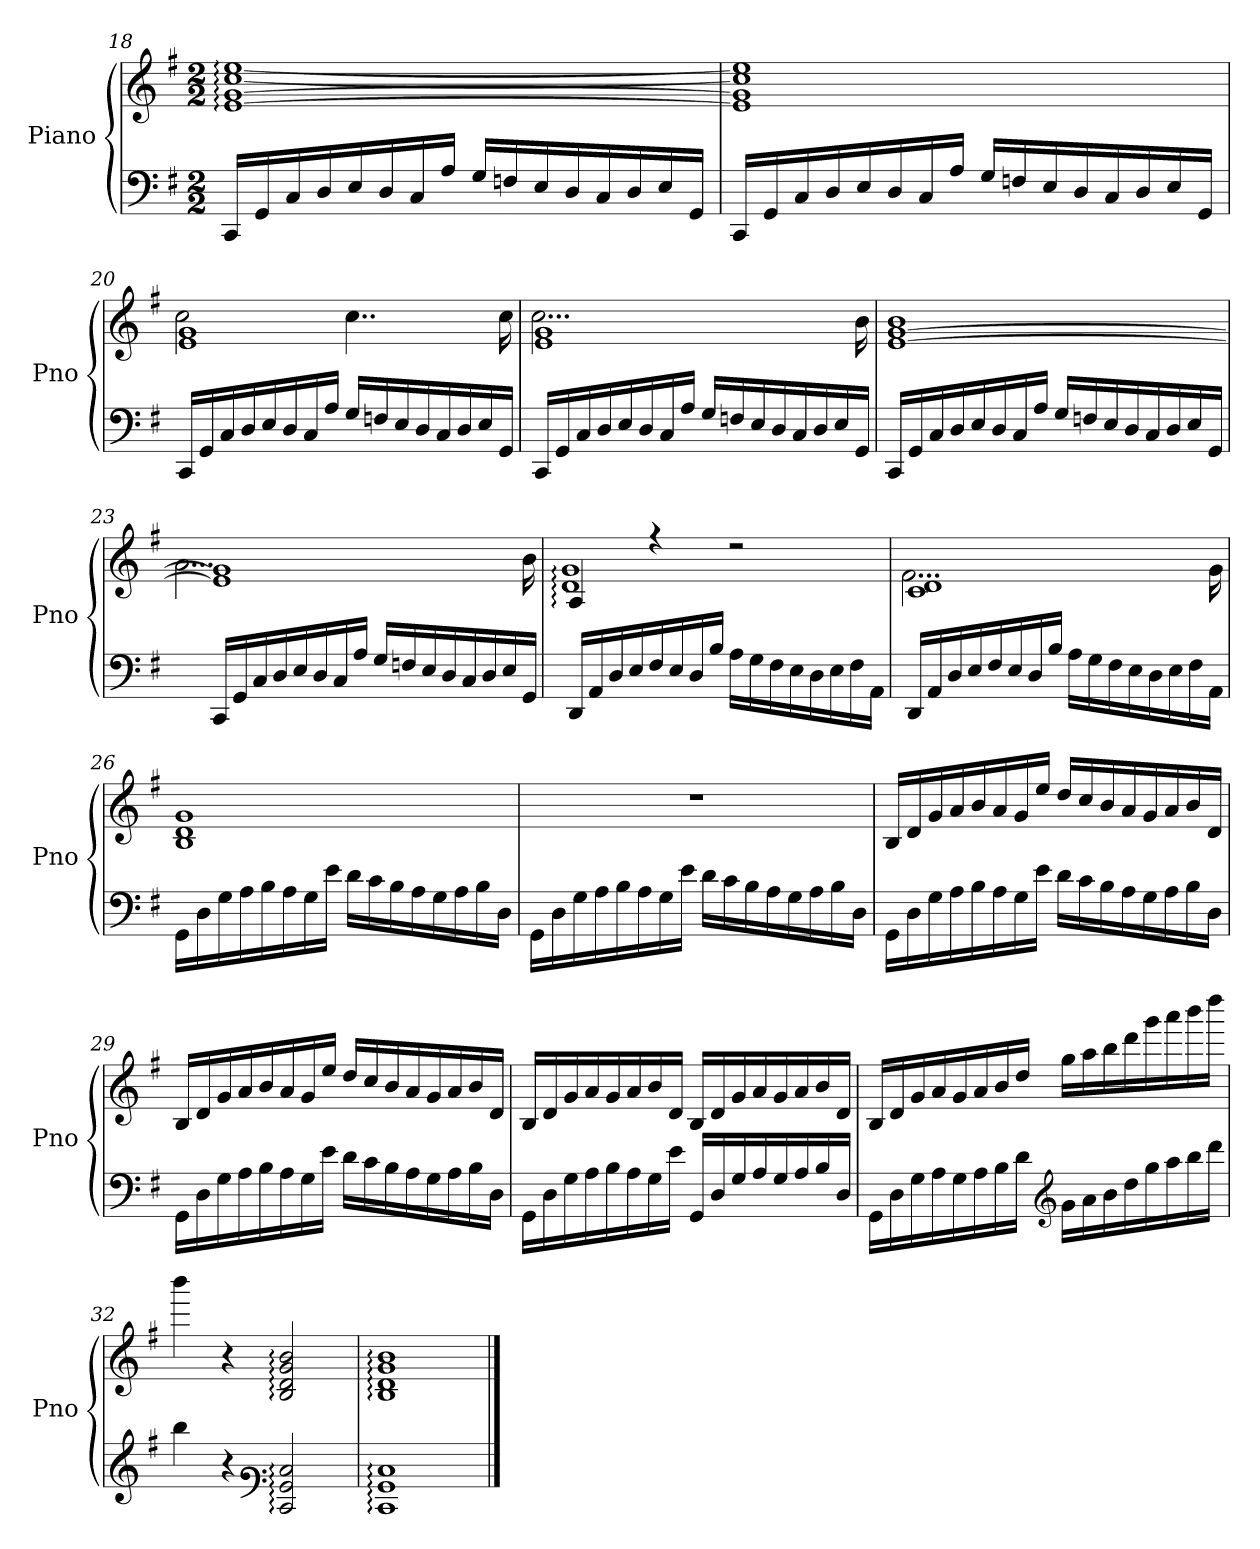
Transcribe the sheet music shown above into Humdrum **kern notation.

**kern	**kern
*part1	*part1
*staff2	*staff1
*I"Piano	*
*I'Pno	*
*clefF4	*clefG2
*k[f#]	*k[f#]
*G:	*G:
*M2/2	*M2/2
=18	=18
*	*^
16CC/LL	[1e: [1g:	[1cc: [1ee:
16GG/	.	.
16C/	.	.
16D/	.	.
16E/	.	.
16D/	.	.
16C/	.	.
16A/JJ	.	.
16G/LL	.	.
16Fn/	.	.
16E/	.	.
16D/	.	.
16C/	.	.
16D/	.	.
16E/	.	.
16GG/JJ	.	.
=19	=19	=19
16CC/LL	1e] 1g]	1cc] 1ee]
16GG/	.	.
16C/	.	.
16D/	.	.
16E/	.	.
16D/	.	.
16C/	.	.
16A/JJ	.	.
16G/LL	.	.
16Fn/	.	.
16E/	.	.
16D/	.	.
16C/	.	.
16D/	.	.
16E/	.	.
16GG/JJ	.	.
=20	=20	=20
16CC/LL	1e 1g	2cc
16GG/	.	.
16C/	.	.
16D/	.	.
16E/	.	.
16D/	.	.
16C/	.	.
16A/JJ	.	.
16G/LL	.	4..cc
16Fn/	.	.
16E/	.	.
16D/	.	.
16C/	.	.
16D/	.	.
16E/	.	.
16GG/JJ	.	16cc
=21	=21	=21
16CC/LL	1e 1g	2...cc
16GG/	.	.
16C/	.	.
16D/	.	.
16E/	.	.
16D/	.	.
16C/	.	.
16A/JJ	.	.
16G/LL	.	.
16Fn/	.	.
16E/	.	.
16D/	.	.
16C/	.	.
16D/	.	.
16E/	.	.
16GG/JJ	.	16b
=22	=22	=22
16CC/LL	[1e [1g	1b
16GG/	.	.
16C/	.	.
16D/	.	.
16E/	.	.
16D/	.	.
16C/	.	.
16A/JJ	.	.
16G/LL	.	.
16Fn/	.	.
16E/	.	.
16D/	.	.
16C/	.	.
16D/	.	.
16E/	.	.
16GG/JJ	.	.
=23	=23	=23
16CC/LL	1e] 1g]	2...a
16GG/	.	.
16C/	.	.
16D/	.	.
16E/	.	.
16D/	.	.
16C/	.	.
16A/JJ	.	.
16G/LL	.	.
16Fn/	.	.
16E/	.	.
16D/	.	.
16C/	.	.
16D/	.	.
16E/	.	.
16GG/JJ	.	16b
=24	=24	=24
16DD/LL	4A:	1d: 1g:
16AA/	.	.
16D/	.	.
16E/	.	.
16F#/	4r	.
16E/	.	.
16D/	.	.
16B/JJ	.	.
16A\LL	2r	.
16G\	.	.
16F#\	.	.
16E\	.	.
16D\	.	.
16E\	.	.
16F#\	.	.
16AA\JJ	.	.
=25	=25	=25
16DD/LL	1c 1d	2...f#
16AA/	.	.
16D/	.	.
16E/	.	.
16F#/	.	.
16E/	.	.
16D/	.	.
16B/JJ	.	.
16A\LL	.	.
16G\	.	.
16F#\	.	.
16E\	.	.
16D\	.	.
16E\	.	.
16F#\	.	.
16AA\JJ	.	16g
=26	=26	=26
16GG\LL	1B 1d	1g
16D\	.	.
16G\	.	.
16A\	.	.
16B\	.	.
16A\	.	.
16G\	.	.
16e\JJ	.	.
16d\LL	.	.
16c\	.	.
16B\	.	.
16A\	.	.
16G\	.	.
16A\	.	.
16B\	.	.
16D\JJ	.	.
*	*v	*v
=27	=27
16GG\LL	1r
16D\	.
16G\	.
16A\	.
16B\	.
16A\	.
16G\	.
16e\JJ	.
16d\LL	.
16c\	.
16B\	.
16A\	.
16G\	.
16A\	.
16B\	.
16D\JJ	.
=28	=28
16GG\LL	16B/LL
16D\	16d/
16G\	16g/
16A\	16a/
16B\	16b/
16A\	16a/
16G\	16g/
16e\JJ	16ee/JJ
16d\LL	16dd/LL
16c\	16cc/
16B\	16b/
16A\	16a/
16G\	16g/
16A\	16a/
16B\	16b/
16D\JJ	16d/JJ
=29	=29
16GG\LL	16B/LL
16D\	16d/
16G\	16g/
16A\	16a/
16B\	16b/
16A\	16a/
16G\	16g/
16e\JJ	16ee/JJ
16d\LL	16dd/LL
16c\	16cc/
16B\	16b/
16A\	16a/
16G\	16g/
16A\	16a/
16B\	16b/
16D\JJ	16d/JJ
=30	=30
16GG\LL	16B/LL
16D\	16d/
16G\	16g/
16A\	16a/
16B\	16g/
16A\	16a/
16G\	16b/
16e\JJ	16d/JJ
16GG/LL	16B/LL
16D/	16d/
16G/	16g/
16A/	16a/
16G/	16g/
16A/	16a/
16B/	16b/
16D/JJ	16d/JJ
=31	=31
16GG\LL	16B/LL
16D\	16d/
16G\	16g/
16A\	16a/
16G\	16g/
16A\	16a/
16B\	16b/
16d\JJ	16dd/JJ
*clefG2	*
16g\LL	16gg\LL
16a\	16aa\
16b\	16bb\
16dd\	16ddd\
16gg\	16ggg\
16aa\	16aaa\
16bb\	16bbb\
16ddd\JJ	16dddd\JJ
=32	=32
4bb	4bbb
4r	4r
*clefF2	*
2GG: 2D: 2G:	2B: 2d: 2g: 2b:
=33	=33
1GG: 1D: 1G:	1B: 1d: 1g: 1b:
==	==
*-	*-
